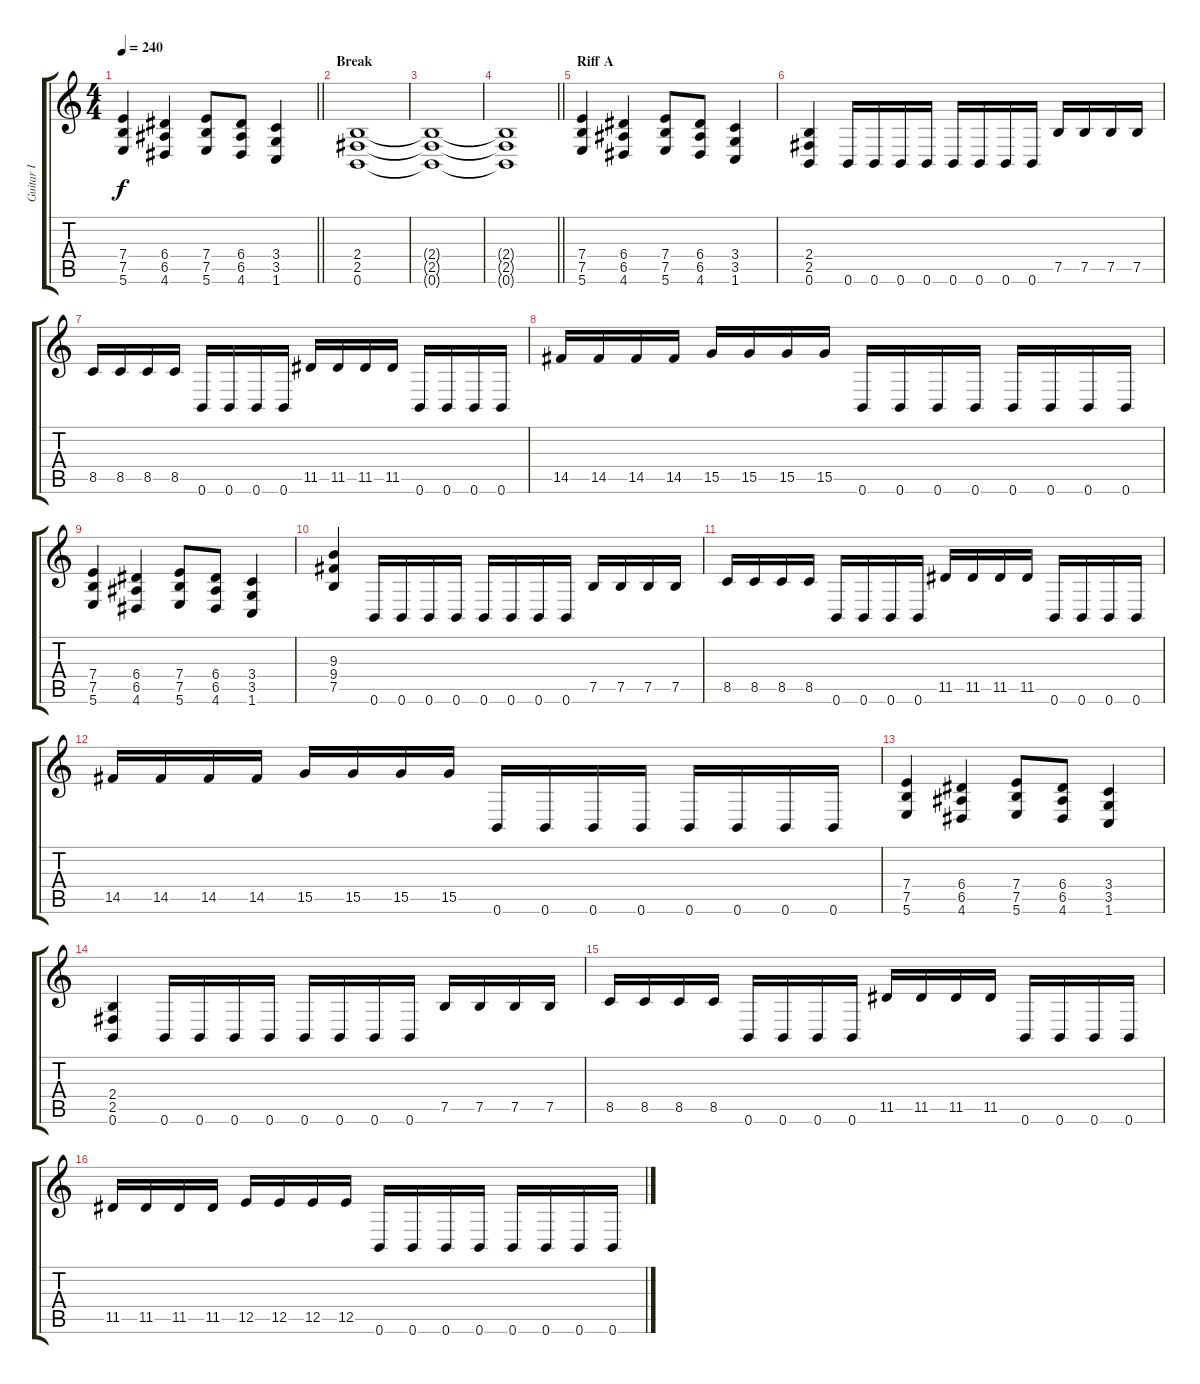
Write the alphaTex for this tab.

\track ("Guitar I" "Guitar I") {instrument distortionguitar}
\staff {score tabs}
\tuning (B3 Gb3 D3 A2 E2 B1) {hide}
\ts (4 4)
\tempo 240
\clef g2
\barLineRight lightlight
\ks c
(7.4 7.5 5.6).4{dy f} (6.4 6.5 4.6).4 (7.4 7.5 5.6).8 (6.4 6.5 4.6).8 (3.4 3.5 1.6).4 |
\section ("" "Break")
(2.4 2.5 0.6).1 |
(2.4{t} 2.5{t} 0.6{t}).1 |
\barLineRight lightlight
(2.4{t} 2.5{t} 0.6{t}).1 |
\section ("" "Riff A")
(7.4 7.5 5.6).4 (6.4 6.5 4.6).4 (7.4 7.5 5.6).8 (6.4 6.5 4.6).8 (3.4 3.5 1.6).4 |
(2.4 2.5 0.6).4 0.6.16 0.6.16 0.6.16 0.6.16 0.6.16 0.6.16 0.6.16 0.6.16 7.5.16 7.5.16 7.5.16 7.5.16 |
8.5.16 8.5.16 8.5.16 8.5.16 0.6.16 0.6.16 0.6.16 0.6.16 11.5.16 11.5.16 11.5.16 11.5.16 0.6.16 0.6.16 0.6.16 0.6.16 |
14.5.16 14.5.16 14.5.16 14.5.16 15.5.16 15.5.16 15.5.16 15.5.16 0.6.16 0.6.16 0.6.16 0.6.16 0.6.16 0.6.16 0.6.16 0.6.16 |
(7.4 7.5 5.6).4 (6.4 6.5 4.6).4 (7.4 7.5 5.6).8 (6.4 6.5 4.6).8 (3.4 3.5 1.6).4 |
(9.3 9.4 7.5).4 0.6.16 0.6.16 0.6.16 0.6.16 0.6.16 0.6.16 0.6.16 0.6.16 7.5.16 7.5.16 7.5.16 7.5.16 |
8.5.16 8.5.16 8.5.16 8.5.16 0.6.16 0.6.16 0.6.16 0.6.16 11.5.16 11.5.16 11.5.16 11.5.16 0.6.16 0.6.16 0.6.16 0.6.16 |
14.5.16 14.5.16 14.5.16 14.5.16 15.5.16 15.5.16 15.5.16 15.5.16 0.6.16 0.6.16 0.6.16 0.6.16 0.6.16 0.6.16 0.6.16 0.6.16 |
(7.4 7.5 5.6).4 (6.4 6.5 4.6).4 (7.4 7.5 5.6).8 (6.4 6.5 4.6).8 (3.4 3.5 1.6).4 |
(2.4 2.5 0.6).4 0.6.16 0.6.16 0.6.16 0.6.16 0.6.16 0.6.16 0.6.16 0.6.16 7.5.16 7.5.16 7.5.16 7.5.16 |
8.5.16 8.5.16 8.5.16 8.5.16 0.6.16 0.6.16 0.6.16 0.6.16 11.5.16 11.5.16 11.5.16 11.5.16 0.6.16 0.6.16 0.6.16 0.6.16 |
11.5.16 11.5.16 11.5.16 11.5.16 12.5.16 12.5.16 12.5.16 12.5.16 0.6.16 0.6.16 0.6.16 0.6.16 0.6.16 0.6.16 0.6.16 0.6.16
